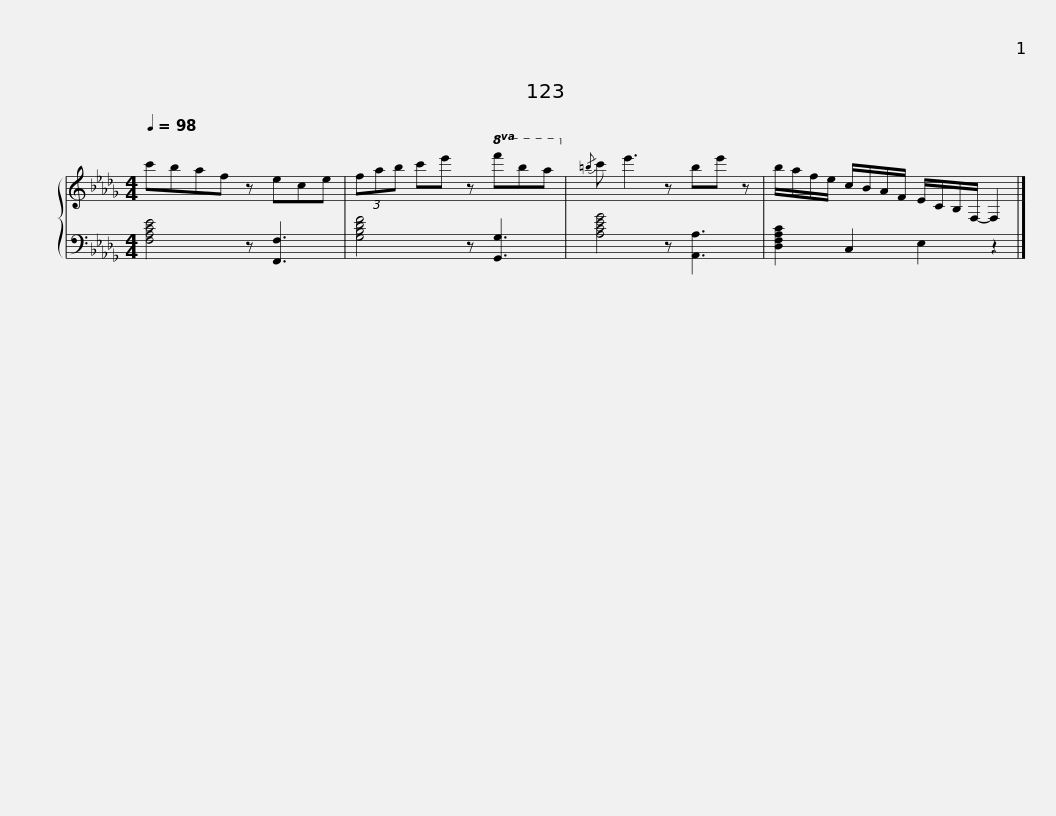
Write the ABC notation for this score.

X:1
%%score { 1 | 2 }
L:1/8
Q:1/4=98
M:4/4
I:linebreak $
K:Db
V:1 treble
V:2 bass
V:1
 c'baf z ece | (3fab c'e' z!8va(! f'b'a'!8va)! |{/=b} c' e'3 z be' z | b/a/f/e/ c/B/A/F/ E/C/B,/F,/- F,2 |] %4
V:2
 [F,A,CE]4 z [F,,F,]3 | [G,B,DF]4 z [G,,G,]3 | [A,CEG]4 z [A,,A,]3 | [D,F,A,C]2 C,2 E,2 z2 |] %4
